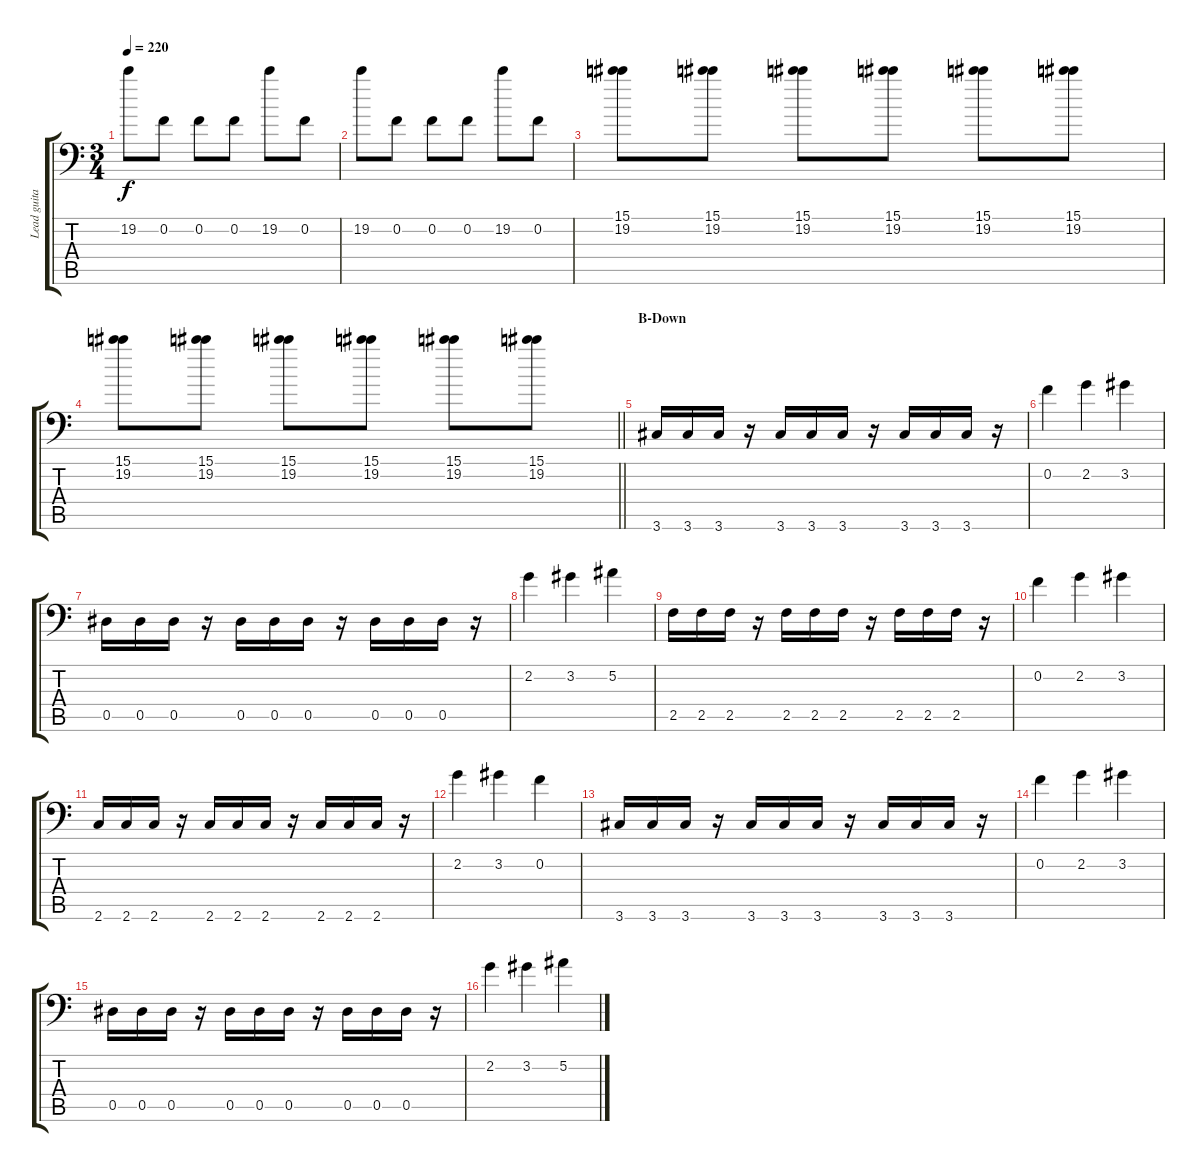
\track ("Lead guitar" "Lead guita") {instrument overdrivenguitar}
\staff {score tabs}
\tuning (Bb3 F3 Db3 Ab2 Eb2 Bb1) {hide}
\ts (3 4)
\tempo 220
\clef f4
\ks c
19.2.8{dy f} 0.2.8 0.2.8 0.2.8 19.2.8 0.2.8 |
19.2.8 0.2.8 0.2.8 0.2.8 19.2.8 0.2.8 |
(15.1 19.2).8 (15.1 19.2).8 (15.1 19.2).8 (15.1 19.2).8 (15.1 19.2).8 (15.1 19.2).8 |
\barLineRight lightlight
(15.1 19.2).8 (15.1 19.2).8 (15.1 19.2).8 (15.1 19.2).8 (15.1 19.2).8 (15.1 19.2).8 |
\section ("" "B-Down")
3.6.16 3.6.16 3.6.16 r.16 3.6.16 3.6.16 3.6.16 r.16 3.6.16 3.6.16 3.6.16 r.16 |
0.2.4 2.2.4 3.2.4 |
0.5.16 0.5.16 0.5.16 r.16 0.5.16 0.5.16 0.5.16 r.16 0.5.16 0.5.16 0.5.16 r.16 |
2.2.4 3.2.4 5.2.4 |
2.5.16 2.5.16 2.5.16 r.16 2.5.16 2.5.16 2.5.16 r.16 2.5.16 2.5.16 2.5.16 r.16 |
0.2.4 2.2.4 3.2.4 |
2.6.16 2.6.16 2.6.16 r.16 2.6.16 2.6.16 2.6.16 r.16 2.6.16 2.6.16 2.6.16 r.16 |
2.2.4 3.2.4 0.2.4 |
3.6.16 3.6.16 3.6.16 r.16 3.6.16 3.6.16 3.6.16 r.16 3.6.16 3.6.16 3.6.16 r.16 |
0.2.4 2.2.4 3.2.4 |
0.5.16 0.5.16 0.5.16 r.16 0.5.16 0.5.16 0.5.16 r.16 0.5.16 0.5.16 0.5.16 r.16 |
2.2.4 3.2.4 5.2.4
